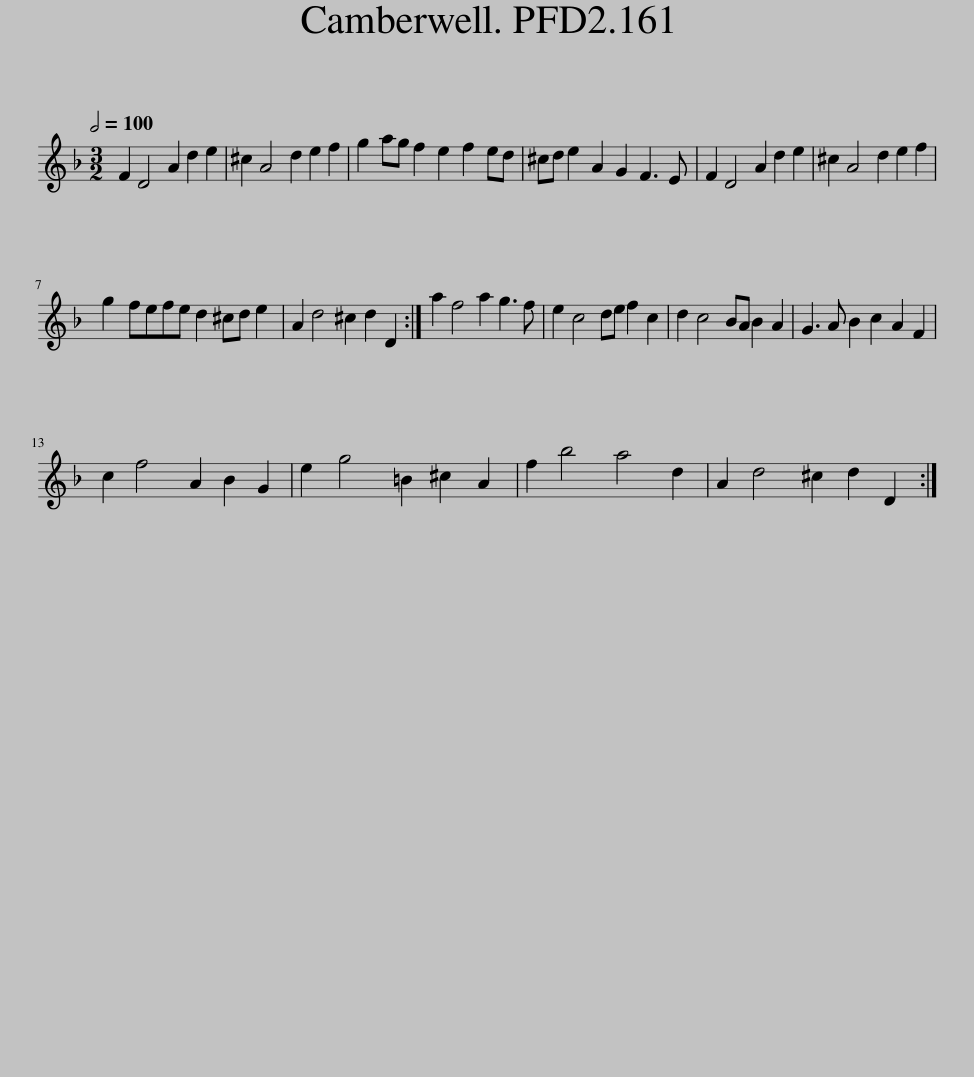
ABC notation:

X:1
L:1/8
Q:1/2=100
M:3/2
I:linebreak $
K:Dmin
V:1 treble
V:1
 F2 D4 A2 d2 e2 | ^c2 A4 d2 e2 f2 | g2 ag f2 e2 f2 ed | ^cd e2 A2 G2 F3 E | F2 D4 A2 d2 e2 | %5
 ^c2 A4 d2 e2 f2 |$ g2 fefe d2 ^cd e2 | A2 d4 ^c2 d2 D2 :| a2 f4 a2 g3 f | e2 c4 de f2 c2 | %10
 d2 c4 BA B2 A2 | G3 A B2 c2 A2 F2 |$ c2 f4 A2 B2 G2 | e2 g4 =B2 ^c2 A2 | f2 b4 a4 d2 | %15
 A2 d4 ^c2 d2 D2 :| %16
